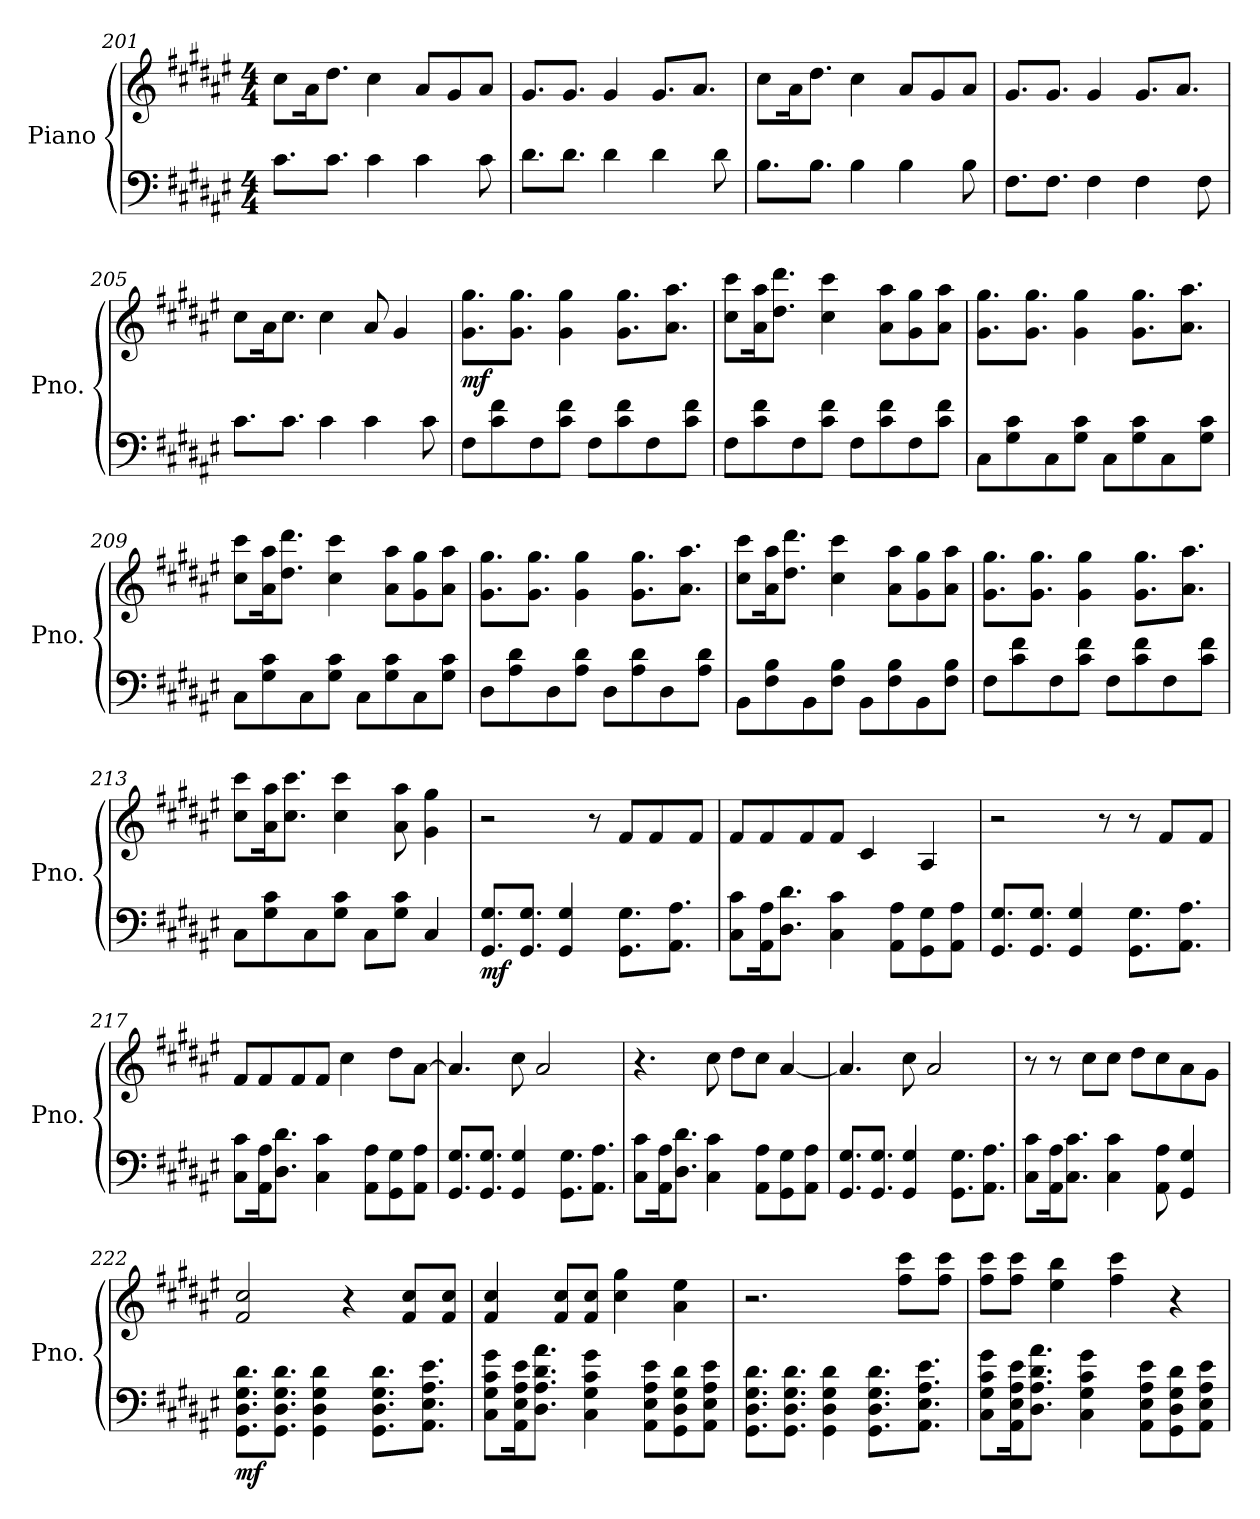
**kern	**kern	**dynam
*part1	*part1	*part1
*staff2	*staff1	*staff1/2
*I"Piano	*	*
*I'Pno.	*	*
*clefF4	*clefG2	*
*k[f#c#g#d#a#e#]	*k[f#c#g#d#a#e#]	*
*M4/4	*M4/4	*
=201	=201	=201
8.c#\L	8cc#\L	.
.	16a#\K	.
8.c#\J	8.dd#\J	.
4c#\	4cc#\	.
4c#\	8a#/L	.
.	8g#/	.
8c#\	8a#/J	.
=202	=202	=202
8.d#\L	8.g#/L	.
8.d#\J	8.g#/J	.
4d#\	4g#/	.
4d#\	8.g#/L	.
.	8.a#/J	.
8d#\	.	.
=203	=203	=203
8.B\L	8cc#\L	.
.	16a#\K	.
8.B\J	8.dd#\J	.
4B\	4cc#\	.
4B\	8a#/L	.
.	8g#/	.
8B\	8a#/J	.
!!LO:PB:g=z
=204	=204	=204
8.F#\L	8.g#/L	.
8.F#\J	8.g#/J	.
4F#\	4g#/	.
4F#\	8.g#/L	.
.	8.a#/J	.
8F#\	.	.
=205	=205	=205
8.c#\L	8cc#\L	.
.	16a#\K	.
8.c#\J	8.cc#\J	.
4c#\	4cc#\	.
4c#\	8a#/	.
.	4g#/	.
8c#\	.	.
=206	=206	=206
!	!	!LO:DY:b
8F#\L	8.g#\ 8.gg#\L	mf
8c#\ 8f#\	.	.
.	8.g#\ 8.gg#\J	.
8F#\	.	.
8c#\ 8f#\J	4g#\ 4gg#\	.
8F#\L	.	.
8c#\ 8f#\	8.g#\ 8.gg#\L	.
8F#\	.	.
.	8.a#\ 8.aa#\J	.
8c#\ 8f#\J	.	.
=207	=207	=207
8F#\L	8cc#\ 8ccc#\L	.
8c#\ 8f#\	16a#\ 16aa#\K	.
.	8.dd#\ 8.ddd#\J	.
8F#\	.	.
8c#\ 8f#\J	4cc#\ 4ccc#\	.
8F#\L	.	.
8c#\ 8f#\	8a#\ 8aa#\L	.
8F#\	8g#\ 8gg#\	.
8c#\ 8f#\J	8a#\ 8aa#\J	.
=208	=208	=208
8C#\L	8.g#\ 8.gg#\L	.
8G#\ 8c#\	.	.
.	8.g#\ 8.gg#\J	.
8C#\	.	.
8G#\ 8c#\J	4g#\ 4gg#\	.
8C#\L	.	.
8G#\ 8c#\	8.g#\ 8.gg#\L	.
8C#\	.	.
.	8.a#\ 8.aa#\J	.
8G#\ 8c#\J	.	.
!!LO:LB:g=z
=209	=209	=209
8C#\L	8cc#\ 8ccc#\L	.
8G#\ 8c#\	16a#\ 16aa#\K	.
.	8.dd#\ 8.ddd#\J	.
8C#\	.	.
8G#\ 8c#\J	4cc#\ 4ccc#\	.
8C#\L	.	.
8G#\ 8c#\	8a#\ 8aa#\L	.
8C#\	8g#\ 8gg#\	.
8G#\ 8c#\J	8a#\ 8aa#\J	.
=210	=210	=210
8D#\L	8.g#\ 8.gg#\L	.
8A#\ 8d#\	.	.
.	8.g#\ 8.gg#\J	.
8D#\	.	.
8A#\ 8d#\J	4g#\ 4gg#\	.
8D#\L	.	.
8A#\ 8d#\	8.g#\ 8.gg#\L	.
8D#\	.	.
.	8.a#\ 8.aa#\J	.
8A#\ 8d#\J	.	.
=211	=211	=211
8BB\L	8cc#\ 8ccc#\L	.
8F#\ 8B\	16a#\ 16aa#\K	.
.	8.dd#\ 8.ddd#\J	.
8BB\	.	.
8F#\ 8B\J	4cc#\ 4ccc#\	.
8BB\L	.	.
8F#\ 8B\	8a#\ 8aa#\L	.
8BB\	8g#\ 8gg#\	.
8F#\ 8B\J	8a#\ 8aa#\J	.
=212	=212	=212
8F#\L	8.g#\ 8.gg#\L	.
8c#\ 8f#\	.	.
.	8.g#\ 8.gg#\J	.
8F#\	.	.
8c#\ 8f#\J	4g#\ 4gg#\	.
8F#\L	.	.
8c#\ 8f#\	8.g#\ 8.gg#\L	.
8F#\	.	.
.	8.a#\ 8.aa#\J	.
8c#\ 8f#\J	.	.
!!LO:LB:g=z
=213	=213	=213
8C#\L	8cc#\ 8ccc#\L	.
8G#\ 8c#\	16a#\ 16aa#\K	.
.	8.cc#\ 8.ccc#\J	.
8C#\	.	.
8G#\ 8c#\J	4cc#\ 4ccc#\	.
8C#\L	.	.
8G#\ 8c#\J	8a#\ 8aa#\	.
4C#/	4g#\ 4gg#\	.
=214	=214	=214
!	!	!LO:DY:b=2
8.GG#/ 8.G#/L	2r	mf
8.GG#/ 8.G#/J	.	.
4GG#/ 4G#/	.	.
.	8r	.
8.GG#\ 8.G#\L	8f#/L	.
.	8f#/	.
8.AA#\ 8.A#\J	.	.
.	8f#/J	.
=215	=215	=215
8C#\ 8c#\L	8f#/L	.
16AA#\ 16A#\K	8f#/	.
8.D#\ 8.d#\J	.	.
.	8f#/	.
4C#\ 4c#\	8f#/J	.
.	4c#/	.
8AA#\ 8A#\L	.	.
8GG#\ 8G#\	4A#/	.
8AA#\ 8A#\J	.	.
=216	=216	=216
8.GG#/ 8.G#/L	2r	.
8.GG#/ 8.G#/J	.	.
4GG#/ 4G#/	.	.
.	8r	.
8.GG#\ 8.G#\L	8r	.
.	8f#/L	.
8.AA#\ 8.A#\J	.	.
.	8f#/J	.
=217	=217	=217
8C#\ 8c#\L	8f#/L	.
16AA#\ 16A#\K	8f#/	.
8.D#\ 8.d#\J	.	.
.	8f#/	.
4C#\ 4c#\	8f#/J	.
.	4cc#\	.
8AA#\ 8A#\L	.	.
8GG#\ 8G#\	8dd#\L	.
8AA#\ 8A#\J	[8a#\J	.
!!LO:LB:g=z
=218	=218	=218
8.GG#/ 8.G#/L	4.a#/]	.
8.GG#/ 8.G#/J	.	.
4GG#/ 4G#/	8cc#\	.
.	2a#/	.
8.GG#\ 8.G#\L	.	.
8.AA#\ 8.A#\J	.	.
=219	=219	=219
8C#\ 8c#\L	4.r	.
16AA#\ 16A#\K	.	.
8.D#\ 8.d#\J	.	.
4C#\ 4c#\	8cc#\	.
.	8dd#\L	.
8AA#\ 8A#\L	8cc#\J	.
8GG#\ 8G#\	[4a#/	.
8AA#\ 8A#\J	.	.
=220	=220	=220
8.GG#/ 8.G#/L	4.a#/]	.
8.GG#/ 8.G#/J	.	.
4GG#/ 4G#/	8cc#\	.
.	2a#/	.
8.GG#\ 8.G#\L	.	.
8.AA#\ 8.A#\J	.	.
=221	=221	=221
8C#\ 8c#\L	8r	.
16AA#\ 16A#\K	8r	.
8.C#\ 8.c#\J	.	.
.	8cc#\L	.
4C#\ 4c#\	8cc#\J	.
.	8dd#\L	.
8AA#\ 8A#\	8cc#\	.
4GG#/ 4G#/	8a#\	.
.	8g#\J	.
=222	=222	=222
!	!	!LO:DY:b=2
8.GG#\ 8.D#\ 8.G#\ 8.d#\L	2f#/ 2cc#/	mf
8.GG#\ 8.D#\ 8.G#\ 8.d#\J	.	.
4GG#\ 4D#\ 4G#\ 4d#\	.	.
.	4r	.
8.GG#\ 8.D#\ 8.G#\ 8.d#\L	.	.
.	8f#/ 8cc#/L	.
8.AA#\ 8.E#\ 8.A#\ 8.e#\J	.	.
.	8f#/ 8cc#/J	.
!!LO:LB:g=z
=223	=223	=223
!	!	!LO:DY:b=2
!	!	!LO:DY:n=1:b
8C#\ 8G#\ 8c#\ 8g#\L	4f#/ 4cc#/	mp f
16AA#\ 16E#\ 16A#\ 16e#\K	.	.
8.D#\ 8.A#\ 8.d#\ 8.a#\J	.	.
.	8f#/ 8cc#/L	.
4C#\ 4G#\ 4c#\ 4g#\	8f#/ 8cc#/J	.
.	4cc#\ 4gg#\	.
8AA#\ 8E#\ 8A#\ 8e#\L	.	.
8GG#\ 8D#\ 8G#\ 8d#\	4a#\ 4ee#\	.
8AA#\ 8E#\ 8A#\ 8e#\J	.	.
=224	=224	=224
8.GG#\ 8.D#\ 8.G#\ 8.d#\L	2.r	.
8.GG#\ 8.D#\ 8.G#\ 8.d#\J	.	.
4GG#\ 4D#\ 4G#\ 4d#\	.	.
8.GG#\ 8.D#\ 8.G#\ 8.d#\L	.	.
.	8ff#\ 8ccc#\L	.
8.AA#\ 8.E#\ 8.A#\ 8.e#\J	.	.
.	8ff#\ 8ccc#\J	.
=225	=225	=225
8C#\ 8G#\ 8c#\ 8g#\L	8ff#\ 8ccc#\L	.
16AA#\ 16E#\ 16A#\ 16e#\K	8ff#\ 8ccc#\J	.
8.D#\ 8.A#\ 8.d#\ 8.a#\J	.	.
.	4ee#\ 4bb\	.
4C#\ 4G#\ 4c#\ 4g#\	.	.
.	4ff#\ 4ccc#\	.
8AA#\ 8E#\ 8A#\ 8e#\L	.	.
8GG#\ 8D#\ 8G#\ 8d#\	4r	.
8AA#\ 8E#\ 8A#\ 8e#\J	.	.
=	=	=
*-	*-	*-
